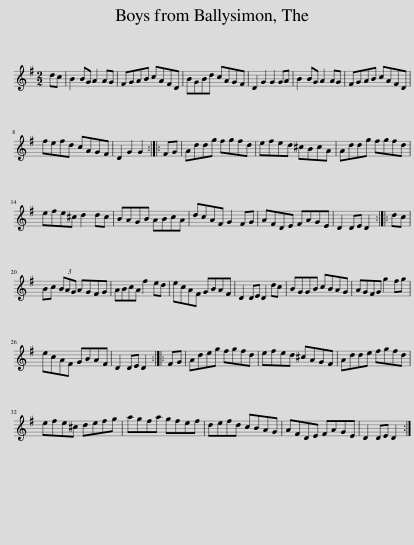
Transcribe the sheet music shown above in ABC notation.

X:1
L:1/8
M:2/2
I:linebreak $
K:G
V:1 treble
V:1
 dc | B2 BG A2 AG | FGAB cAFD | BGBd cAGF | D2 G2 G2 GA | %5
 B2 BG A2 AG | FGAB cAFD |$ fefd cAGF | D2 G2 G2 :: FG | %10
 Addg fgfd | efed ^cBcA | Addg fgfd |$ efe^c d2 dc | BAGB ABcA | %15
 dcAF G2 FG | AFDE FAGE | D2 DE D2 :: dc |$ Bc (3BAG AGFG | %20
 ABcA f2 ed | ecAF GBAF | D2 DE D2 dc | BGGB cBAG | AGFG g2 fg |$ %25
 ecAF GBAF | D2 DE D2 :: FG | Adeg fgfd | efed ^cAGF | %30
 Adde fgfd |$ efe^c defg | agfa gfef | defd cBAG | AFDE FAGE | %35
 D2 DE D2 :| %36
